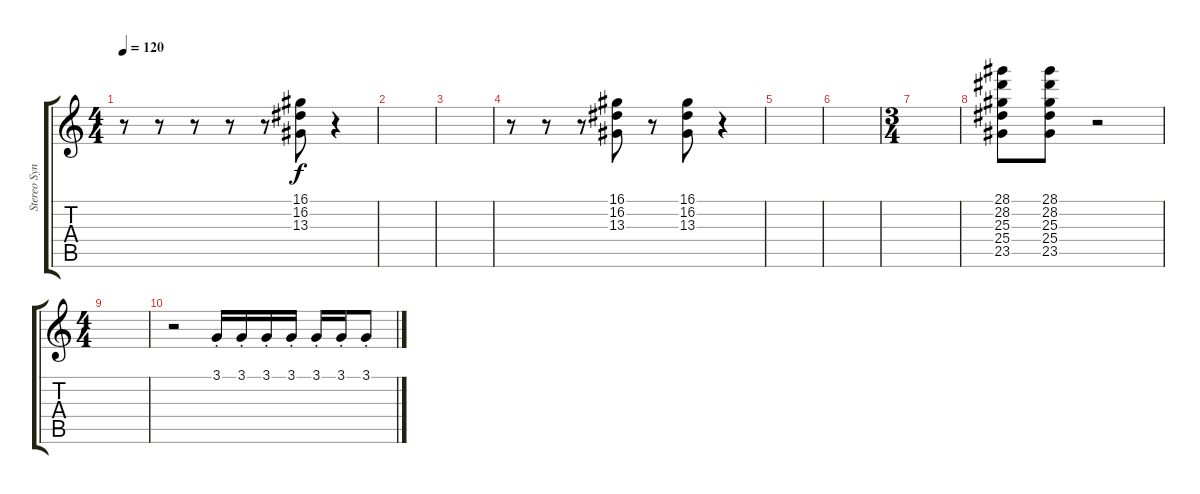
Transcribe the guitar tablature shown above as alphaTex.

\track ("Stereo Synth Brass" "Stereo Syn") {instrument synthbrass1}
\staff {score tabs}
\tuning (E4 B3 G3 D3 A2 E2) {hide}
\ts (4 4)
\tempo 120
\clef g2
\ks c
r.8{dy f} r.8 r.8 r.8 r.8 (16.1 16.2 13.3).8 r.4 |
|
|
r.8 r.8 r.8 (16.1 16.2 13.3).8 r.8 (16.1 16.2 13.3).8 r.4 |
|
|
\ts (3 4)
|
(28.1 28.2 25.3 25.4 23.5).8 (28.1 28.2 25.3 25.4 23.5).8 r.2 |
\ts (4 4)
|
r.2 3.1{st}.16 3.1{st}.16 3.1{st}.16 3.1{st}.16 3.1{st}.16 3.1{st}.16 3.1{st}.8
